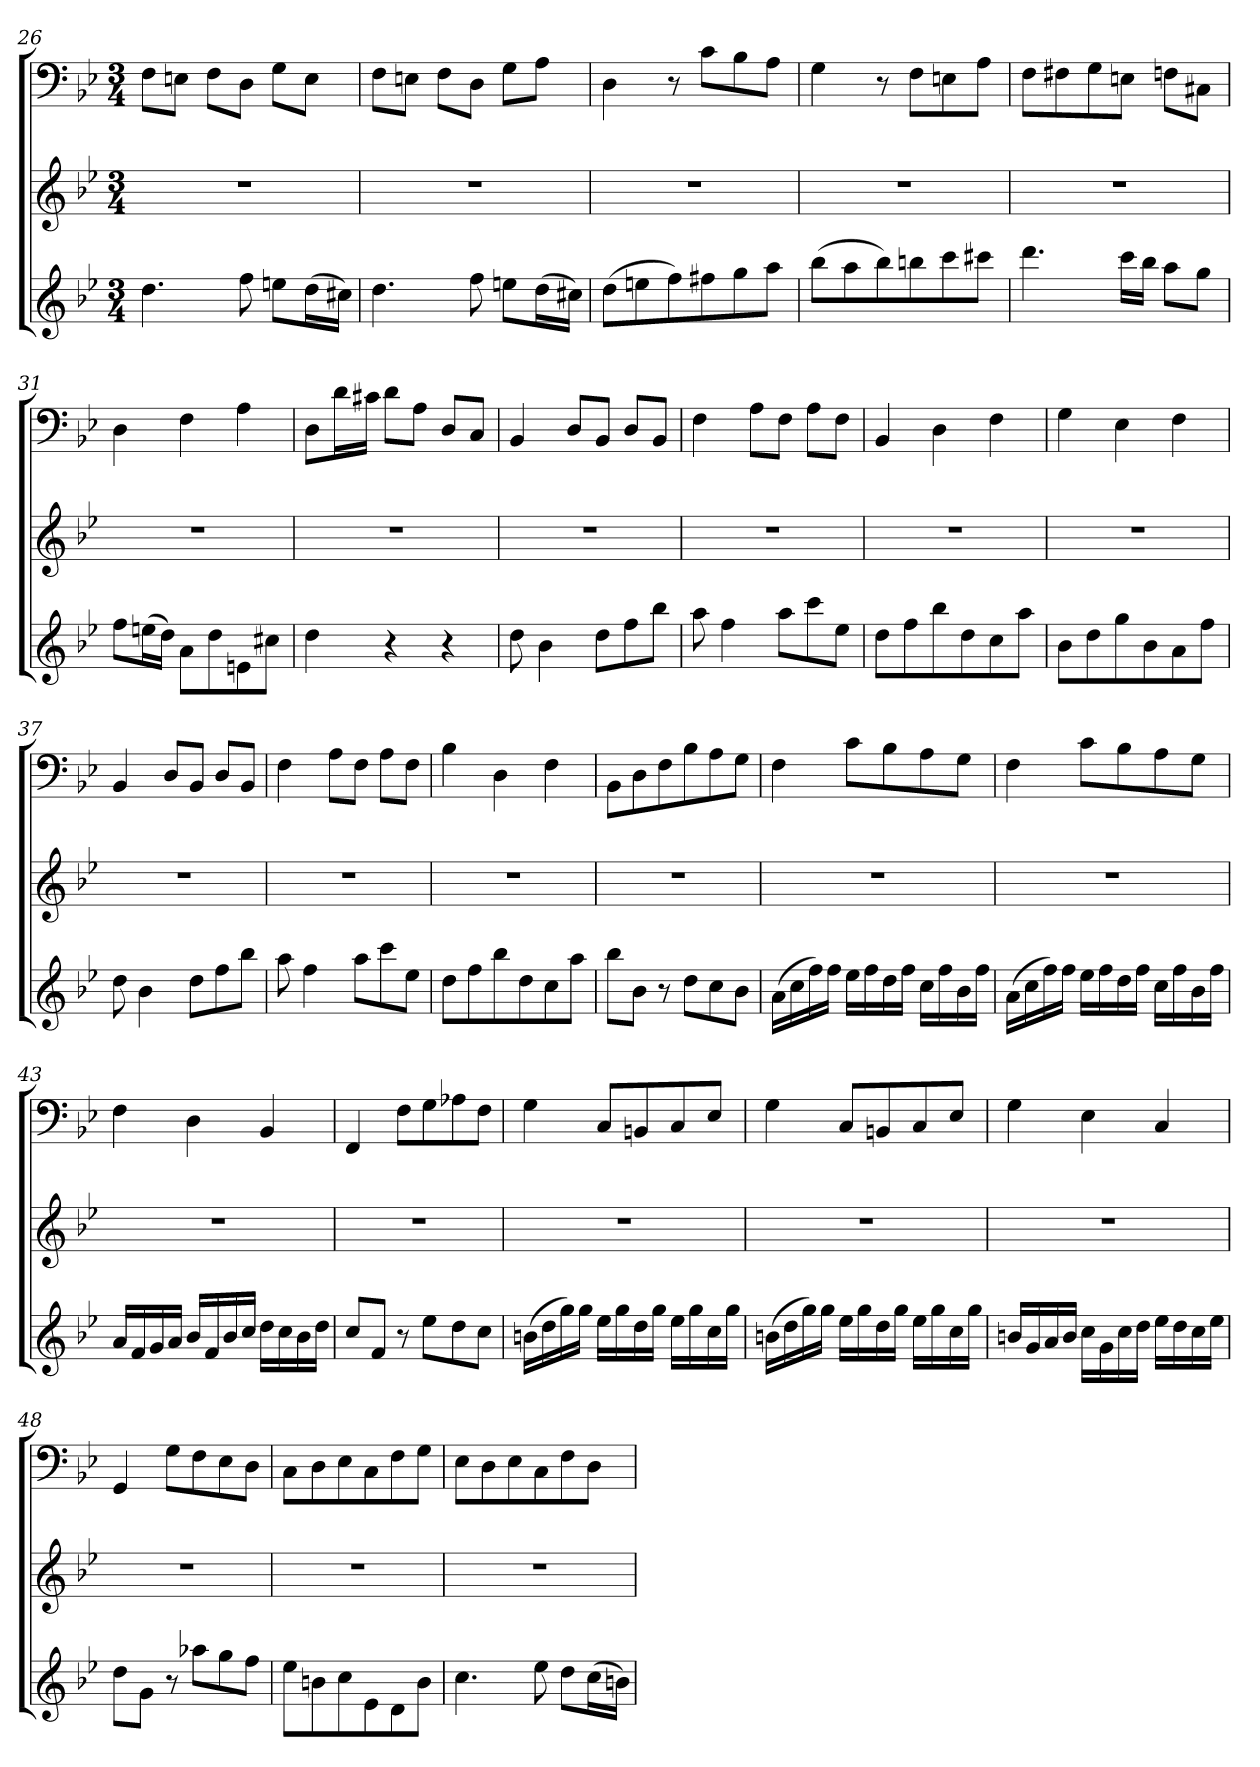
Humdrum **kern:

**kern	**kern	**kern
*part3	*part2	*part1
*staff3	*staff2	*staff1
*clefG2	*clefG2	*clefF4
*k[b-e-]	*k[b-e-]	*k[b-e-]
*g:	*g:	*g:
*M3/4	*M3/4	*M3/4
=26	=26	=26
4.dd\	2.r	8F\L
.	.	8En\J
.	.	8F\L
8ff\	.	8D\J
8een\L	.	8G\L
(16dd\L	.	8E\J
16cc#X\JJ)	.	.
=27	=27	=27
4.dd\	2.r	8F\L
.	.	8En\J
.	.	8F\L
8ff\	.	8D\J
8een\L	.	8G\L
(16dd\L	.	8A\J
16cc#X\JJ)	.	.
=28	=28	=28
(8dd\L	2.r	4D\
8een\	.	.
8ff\)	.	8r
8ff#X\	.	8c\L
8gg\	.	8B-\
8aa\J	.	8A\J
=29	=29	=29
(8bb-\L	2.r	4G\
8aa\	.	.
8bb-\)	.	8r
8bbn\	.	8F\L
8ccc\	.	8En\
8ccc#X\J	.	8A\J
=30	=30	=30
4.ddd\	2.r	8F\L
.	.	8F#X\
.	.	8G\
16ccc\LL	.	8En\J
16bb-\JJ	.	.
8aa\L	.	8Fn\L
8gg\J	.	8C#X\J
=31	=31	=31
8ff\L	2.r	4D\
(16een\L	.	.
16dd\JJ)	.	.
8a\L	.	4F\
8dd\	.	.
8en\	.	4A\
8cc#X\J	.	.
=32	=32	=32
4dd\	2.r	8D\L
.	.	16d\L
.	.	16c#X\JJ
4r	.	8d\L
.	.	8A\J
4r	.	8D/L
.	.	8C/J
=33	=33	=33
8dd\	2.r	4BB-/
4b-\	.	.
.	.	8D/L
8dd\L	.	8BB-/J
8ff\	.	8D/L
8bb-\J	.	8BB-/J
=34	=34	=34
8aa\	2.r	4F\
4ff\	.	.
.	.	8A\L
8aa\L	.	8F\J
8ccc\	.	8A\L
8ee-\J	.	8F\J
=35	=35	=35
8dd\L	2.r	4BB-/
8ff\	.	.
8bb-\	.	4D\
8dd\	.	.
8cc\	.	4F\
8aa\J	.	.
=36	=36	=36
8b-\L	2.r	4G\
8dd\	.	.
8gg\	.	4E-\
8b-\	.	.
8a\	.	4F\
8ff\J	.	.
=37	=37	=37
8dd\	2.r	4BB-/
4b-\	.	.
.	.	8D/L
8dd\L	.	8BB-/J
8ff\	.	8D/L
8bb-\J	.	8BB-/J
=38	=38	=38
8aa\	2.r	4F\
4ff\	.	.
.	.	8A\L
8aa\L	.	8F\J
8ccc\	.	8A\L
8ee-\J	.	8F\J
=39	=39	=39
8dd\L	2.r	4B-\
8ff\	.	.
8bb-\	.	4D\
8dd\	.	.
8cc\	.	4F\
8aa\J	.	.
=40	=40	=40
8bb-\L	2.r	8BB-\L
8b-\J	.	8D\
8r	.	8F\
8dd\L	.	8B-\
8cc\	.	8A\
8b-\J	.	8G\J
=41	=41	=41
(16a\LL	2.r	4F\
16cc\	.	.
16ff\)	.	.
16ff\JJ	.	.
16ee-\LL	.	8c\L
16ff\	.	.
16dd\	.	8B-\
16ff\JJ	.	.
16cc\LL	.	8A\
16ff\	.	.
16b-\	.	8G\J
16ff\JJ	.	.
=42	=42	=42
(16a\LL	2.r	4F\
16cc\	.	.
16ff\)	.	.
16ff\JJ	.	.
16ee-\LL	.	8c\L
16ff\	.	.
16dd\	.	8B-\
16ff\JJ	.	.
16cc\LL	.	8A\
16ff\	.	.
16b-\	.	8G\J
16ff\JJ	.	.
=43	=43	=43
16a/LL	2.r	4F\
16f/	.	.
16g/	.	.
16a/JJ	.	.
16b-/LL	.	4D\
16f/	.	.
16b-/	.	.
16cc/JJ	.	.
16dd\LL	.	4BB-/
16cc\	.	.
16b-\	.	.
16dd\JJ	.	.
=44	=44	=44
8cc/L	2.r	4FF/
8f/J	.	.
8r	.	8F\L
8ee-\L	.	8G\
8dd\	.	8A-X\
8cc\J	.	8F\J
=45	=45	=45
(16bn\LL	2.r	4G\
16dd\	.	.
16gg\)	.	.
16gg\JJ	.	.
16ee-\LL	.	8C/L
16gg\	.	.
16dd\	.	8BBn/
16gg\JJ	.	.
16ee-\LL	.	8C/
16gg\	.	.
16cc\	.	8E-/J
16gg\JJ	.	.
=46	=46	=46
(16bn\LL	2.r	4G\
16dd\	.	.
16gg\)	.	.
16gg\JJ	.	.
16ee-\LL	.	8C/L
16gg\	.	.
16dd\	.	8BBn/
16gg\JJ	.	.
16ee-\LL	.	8C/
16gg\	.	.
16cc\	.	8E-/J
16gg\JJ	.	.
=47	=47	=47
16bn/LL	2.r	4G\
16g/	.	.
16a/	.	.
16b/JJ	.	.
16cc\LL	.	4E-\
16g\	.	.
16cc\	.	.
16dd\JJ	.	.
16ee-\LL	.	4C/
16dd\	.	.
16cc\	.	.
16ee-\JJ	.	.
=48	=48	=48
8dd\L	2.r	4GG/
8g\J	.	.
8r	.	8G\L
8aa-X\L	.	8F\
8gg\	.	8E-\
8ff\J	.	8D\J
=49	=49	=49
8ee-\L	2.r	8C\L
8bn\	.	8D\
8cc\	.	8E-\
8e-\	.	8C\
8d\	.	8F\
8b\J	.	8G\J
=50	=50	=50
4.cc\	2.r	8E-\L
.	.	8D\
.	.	8E-\
8ee-\	.	8C\
8dd\L	.	8F\
(16cc\L	.	8D\J
16bn\JJ)	.	.
=	=	=
*-	*-	*-
